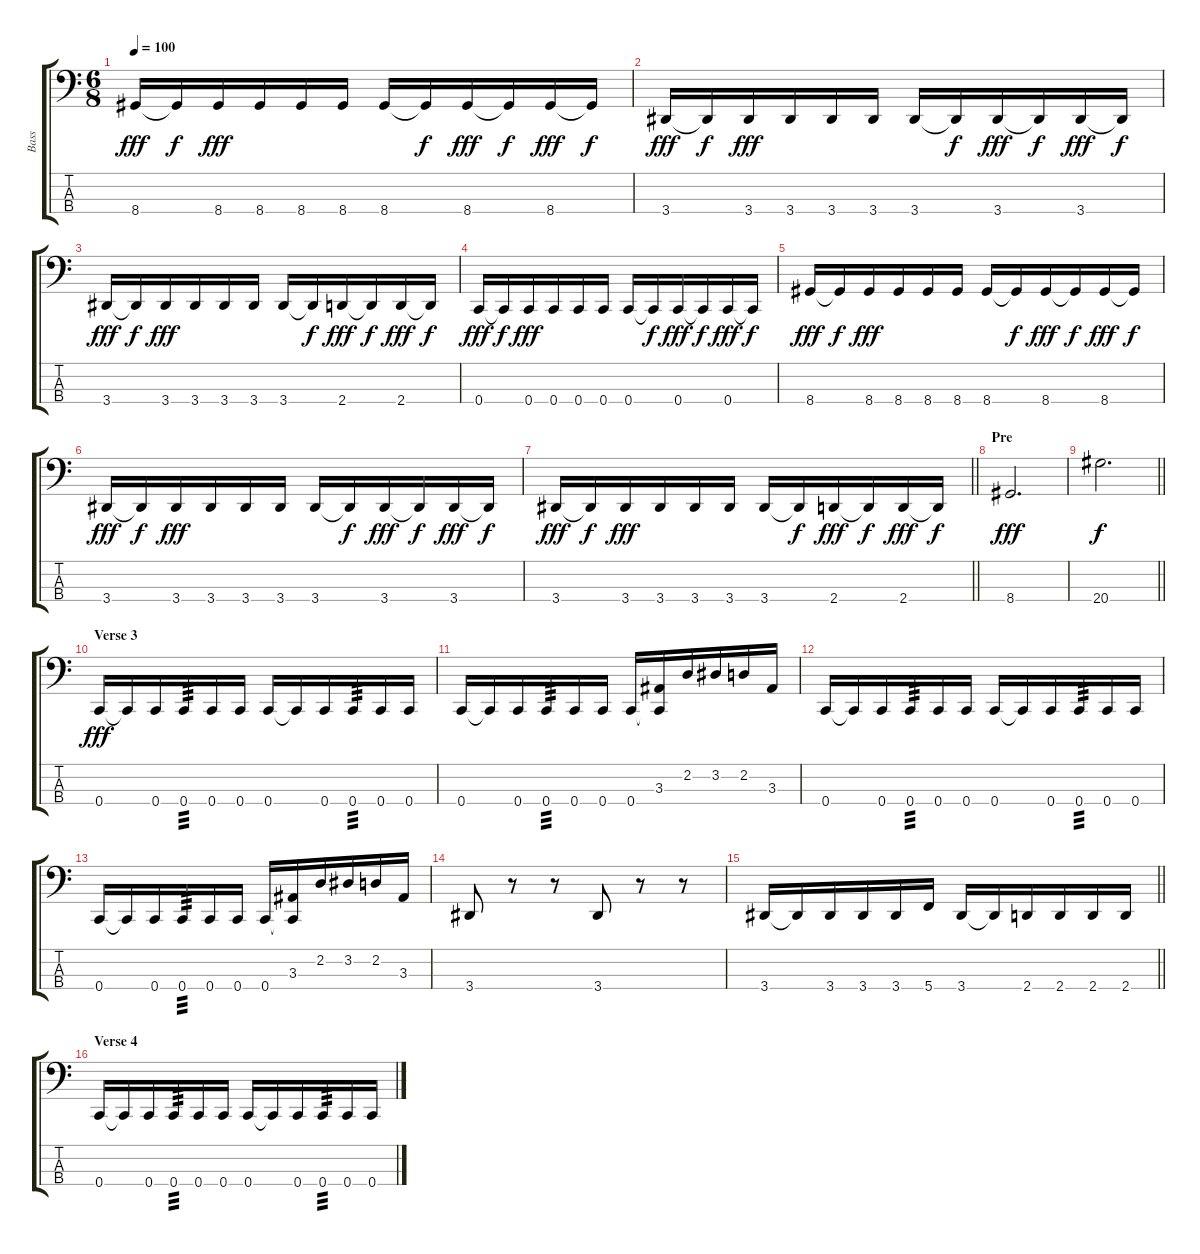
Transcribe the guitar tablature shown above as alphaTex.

\track ("Bass" "Bass") {instrument slapbass1}
\staff {score tabs}
\tuning (F2 C2 G1 C1) {hide}
\ts (6 8)
\tempo 100
\clef f4
\ks c
8.4.16{dy fff} 8.4{t}.16{dy f} 8.4.16{dy fff} 8.4.16 8.4.16 8.4.16 8.4.16 8.4{t}.16{dy f} 8.4.16{dy fff} 8.4{t}.16{dy f} 8.4.16{dy fff} 8.4{t}.16{dy f} |
3.4.16{dy fff} 3.4{t}.16{dy f} 3.4.16{dy fff} 3.4.16 3.4.16 3.4.16 3.4.16 3.4{t}.16{dy f} 3.4.16{dy fff} 3.4{t}.16{dy f} 3.4.16{dy fff} 3.4{t}.16{dy f} |
3.4.16{dy fff} 3.4{t}.16{dy f} 3.4.16{dy fff} 3.4.16 3.4.16 3.4.16 3.4.16 3.4{t}.16{dy f} 2.4.16{dy fff} 2.4{t}.16{dy f} 2.4.16{dy fff} 2.4{t}.16{dy f} |
0.4.16{dy fff} 0.4{t}.16{dy f} 0.4.16{dy fff} 0.4.16 0.4.16 0.4.16 0.4.16 0.4{t}.16{dy f} 0.4.16{dy fff} 0.4{t}.16{dy f} 0.4.16{dy fff} 0.4{t}.16{dy f} |
8.4.16{dy fff} 8.4{t}.16{dy f} 8.4.16{dy fff} 8.4.16 8.4.16 8.4.16 8.4.16 8.4{t}.16{dy f} 8.4.16{dy fff} 8.4{t}.16{dy f} 8.4.16{dy fff} 8.4{t}.16{dy f} |
3.4.16{dy fff} 3.4{t}.16{dy f} 3.4.16{dy fff} 3.4.16 3.4.16 3.4.16 3.4.16 3.4{t}.16{dy f} 3.4.16{dy fff} 3.4{t}.16{dy f} 3.4.16{dy fff} 3.4{t}.16{dy f} |
\barLineRight lightlight
3.4.16{dy fff} 3.4{t}.16{dy f} 3.4.16{dy fff} 3.4.16 3.4.16 3.4.16 3.4.16 3.4{t}.16{dy f} 2.4.16{dy fff} 2.4{t}.16{dy f} 2.4.16{dy fff} 2.4{t}.16{dy f} |
\section ("" "Pre")
8.4.2{d dy fff} |
\barLineRight lightlight
20.4.2{d dy f} |
\section ("" "Verse 3")
0.4.16{dy fff} 0.4{t}.16 0.4.16 0.4.16{tp 3} 0.4.16 0.4.16 0.4.16 0.4{t}.16 0.4.16 0.4.16{tp 3} 0.4.16 0.4.16 |
0.4.16 0.4{t}.16 0.4.16 0.4.16{tp 3} 0.4.16 0.4.16 0.4.16 (3.3 0.4{t}).16 2.2.16 3.2.16 2.2.16 3.3.16 |
0.4.16 0.4{t}.16 0.4.16 0.4.16{tp 3} 0.4.16 0.4.16 0.4.16 0.4{t}.16 0.4.16 0.4.16{tp 3} 0.4.16 0.4.16 |
0.4.16 0.4{t}.16 0.4.16 0.4.16{tp 3} 0.4.16 0.4.16 0.4.16 (3.3 0.4{t}).16 2.2.16 3.2.16 2.2.16 3.3.16 |
3.4.8 r.8 r.8 3.4.8 r.8 r.8 |
\barLineRight lightlight
3.4.16 3.4{t}.16 3.4.16 3.4.16 3.4.16 5.4.16 3.4.16 3.4{t}.16 2.4.16 2.4.16 2.4.16 2.4.16 |
\section ("" "Verse 4")
0.4.16 0.4{t}.16 0.4.16 0.4.16{tp 3} 0.4.16 0.4.16 0.4.16 0.4{t}.16 0.4.16 0.4.16{tp 3} 0.4.16 0.4.16
